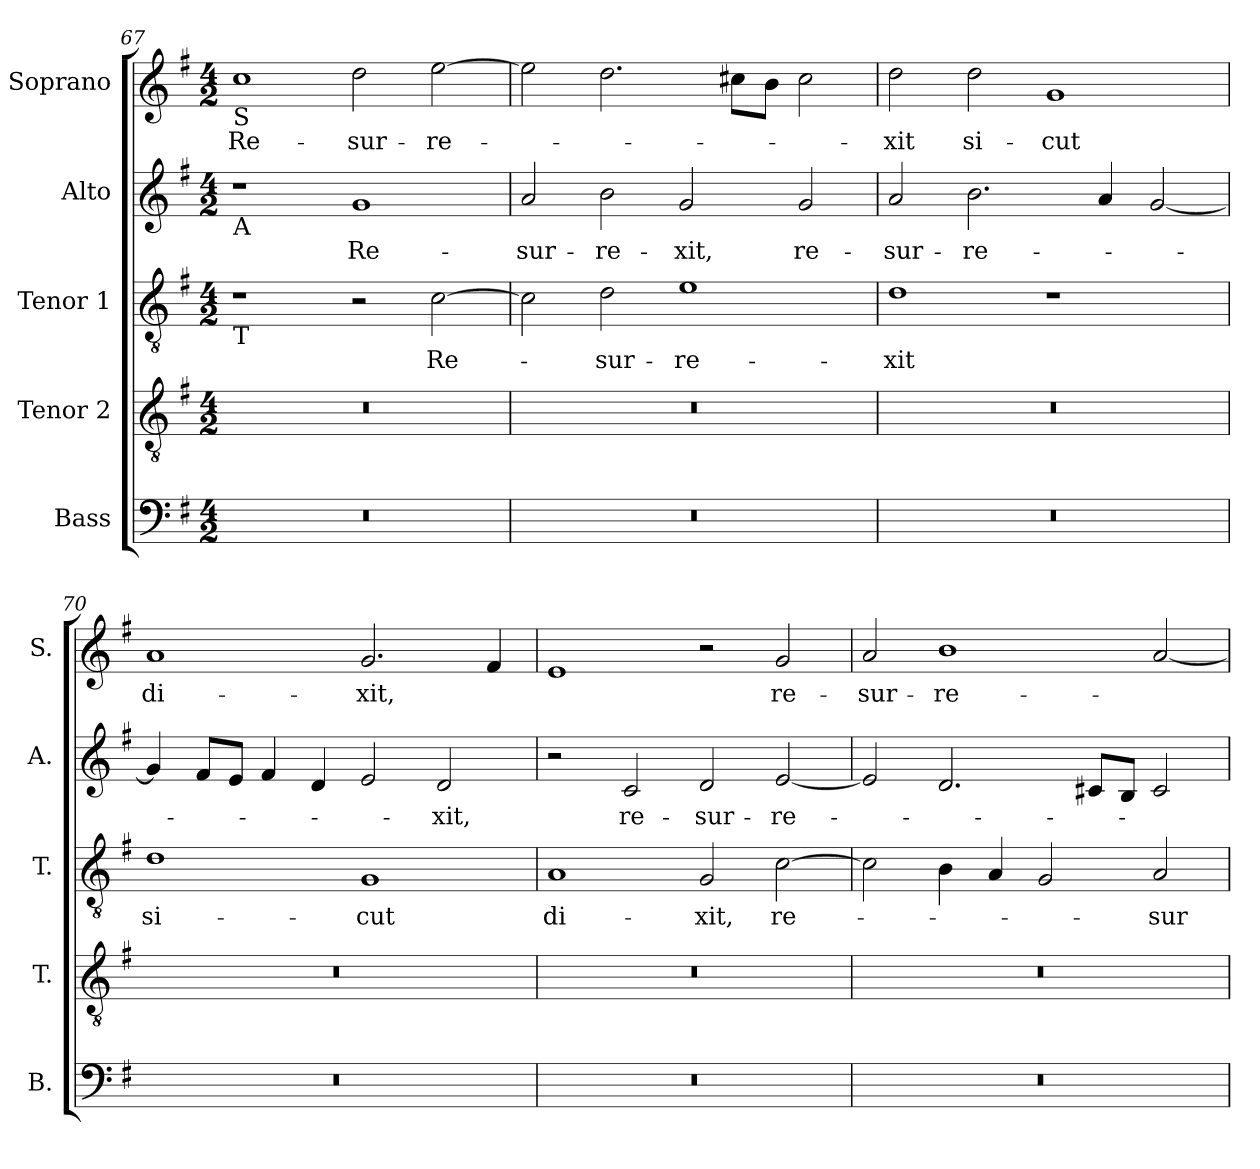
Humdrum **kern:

**kern	**kern	**kern	**text	**kern	**text	**kern	**text
*part5	*part4	*part3	*part3	*part2	*part2	*part1	*part1
*staff5	*staff4	*staff3	*staff3	*staff2	*staff2	*staff1	*staff1
*I"Bass	*I"Tenor 2	*I"Tenor 1	*	*I"Alto	*	*I"Soprano	*
*I'B.	*I'T.	*I'T.	*	*I'A.	*	*I'S.	*
!!LO:LB:g=z
*clefF4	*clefGv2	*clefGv2	*	*clefG2	*	*clefG2	*
*	*ITrd7c12	*ITrd7c12	*	*	*	*	*
*k[f#]	*k[f#]	*k[f#]	*	*k[f#]	*	*k[f#]	*
*G:	*G:	*G:	*	*G:	*	*G:	*
*M4/2	*M4/2	*M4/2	*	*M4/2	*	*M4/2	*
=67	=67	=67	=67	=67	=67	=67	=67
!LO:N:vis=1	!LO:N:vis=1	!	!	!	!	!	!
!	!	!	!	!	!	!LO:TX:b:t=S	!
!	!	!	!	!LO:TX:b:t=A	!	!	!
!	!	!LO:TX:b:t=T	!	!	!	!	!
!	!	!	!	!	!	!	!LO:LY:b:color=#000000
0r	0r	1r	.	1r	.	1cci	Re-
!	!	!	!	!	!LO:LY:b:color=#000000	!	!
!	!	!	!	!	!	!	!LO:LY:b:color=#000000
.	.	2r	.	1gi	Re-	2ddi\	-sur-
!	!	!	!LO:LY:b:color=#000000	!	!	!	!
!	!	!	!	!	!	!	!LO:LY:b:color=#000000
.	.	[>2Ci\	Re-	.	.	[>2eei\	-re-
=68	=68	=68	=68	=68	=68	=68	=68
!LO:N:vis=1	!LO:N:vis=1	!	!	!	!	!	!
!	!	!	!	!	!LO:LY:b:color=#000000	!	!
0r	0r	2Ci\]	.	2ai/	-sur-	2eei\]	.
!	!	!	!LO:LY:b:color=#000000	!	!	!	!
!	!	!	!	!	!LO:LY:b:color=#000000	!	!
.	.	2Di\	-sur-	2bi\	-re-	2.ddi\	.
!	!	!	!LO:LY:b:color=#000000	!	!	!	!
!	!	!	!	!	!LO:LY:b:color=#000000	!	!
.	.	1Ei	-re-	2gi/	-xit,	.	.
.	.	.	.	.	.	8cc#Xi\L	.
.	.	.	.	.	.	8bi\J	.
!	!	!	!	!	!LO:LY:b:color=#000000	!	!
.	.	.	.	2gi/	re-	2cc#i\	.
=69	=69	=69	=69	=69	=69	=69	=69
!LO:N:vis=1	!LO:N:vis=1	!	!	!	!	!	!
!	!	!	!LO:LY:b:color=#000000	!	!	!	!
!	!	!	!	!	!LO:LY:b:color=#000000	!	!
!	!	!	!	!	!	!	!LO:LY:b:color=#000000
0r	0r	1Di	-xit	2ai/	-sur-	2ddi\	-xit
!	!	!	!	!	!LO:LY:b:color=#000000	!	!
!	!	!	!	!	!	!	!LO:LY:b:color=#000000
.	.	.	.	2.bi\	-re-	2ddi\	si-
!	!	!	!	!	!	!	!LO:LY:b:color=#000000
.	.	1r	.	.	.	1gi	-cut
.	.	.	.	4ai/	.	.	.
.	.	.	.	[<2gi/	.	.	.
=70	=70	=70	=70	=70	=70	=70	=70
!LO:N:vis=1	!LO:N:vis=1	!	!	!	!	!	!
!	!	!	!LO:LY:b:color=#000000	!	!	!	!
!	!	!	!	!	!	!	!LO:LY:b:color=#000000
0r	0r	1Di	si-	4gi/]	.	1ai	di-
.	.	.	.	8f#i/L	.	.	.
.	.	.	.	8ei/J	.	.	.
.	.	.	.	4f#i/	.	.	.
.	.	.	.	4di/	.	.	.
!	!	!	!LO:LY:b:color=#000000	!	!	!	!
!	!	!	!	!	!	!	!LO:LY:b:color=#000000
.	.	1GGi	-cut	2ei/	.	2.gi/	-xit,
!	!	!	!	!	!LO:LY:b:color=#000000	!	!
.	.	.	.	2di/	-xit,	.	.
.	.	.	.	.	.	4f#i/	.
=71	=71	=71	=71	=71	=71	=71	=71
!LO:N:vis=1	!LO:N:vis=1	!	!	!	!	!	!
!	!	!	!LO:LY:b:color=#000000	!	!	!	!
0r	0r	1AAi	di-	2r	.	1ei	.
!	!	!	!	!	!LO:LY:b:color=#000000	!	!
.	.	.	.	2ci/	re-	.	.
!	!	!	!LO:LY:b:color=#000000	!	!	!	!
!	!	!	!	!	!LO:LY:b:color=#000000	!	!
.	.	2GGi/	-xit,	2di/	-sur-	2r	.
!	!	!	!LO:LY:b:color=#000000	!	!	!	!
!	!	!	!	!	!LO:LY:b:color=#000000	!	!
!	!	!	!	!	!	!	!LO:LY:b:color=#000000
.	.	[>2Ci\	re-	[<2ei/	-re-	2gi/	re-
!!LO:PB:g=z
=72	=72	=72	=72	=72	=72	=72	=72
!LO:N:vis=1	!LO:N:vis=1	!	!	!	!	!	!
!	!	!	!	!	!	!	!LO:LY:b:color=#000000
0r	0r	2Ci\]	.	2ei/]	.	2ai/	-sur-
!	!	!	!	!	!	!	!LO:LY:b:color=#000000
.	.	4BBi\	.	2.di/	.	1bi	-re-
.	.	4AAi/	.	.	.	.	.
.	.	2GGi/	.	.	.	.	.
.	.	.	.	8c#Xi/L	.	.	.
.	.	.	.	8Bi/J	.	.	.
!	!	!	!LO:LY:b:color=#000000	!	!	!	!
.	.	2AAi/	-sur-	2c#i/	.	[<2ai/	.
=	=	=	=	=	=	=	=
*-	*-	*-	*-	*-	*-	*-	*-
